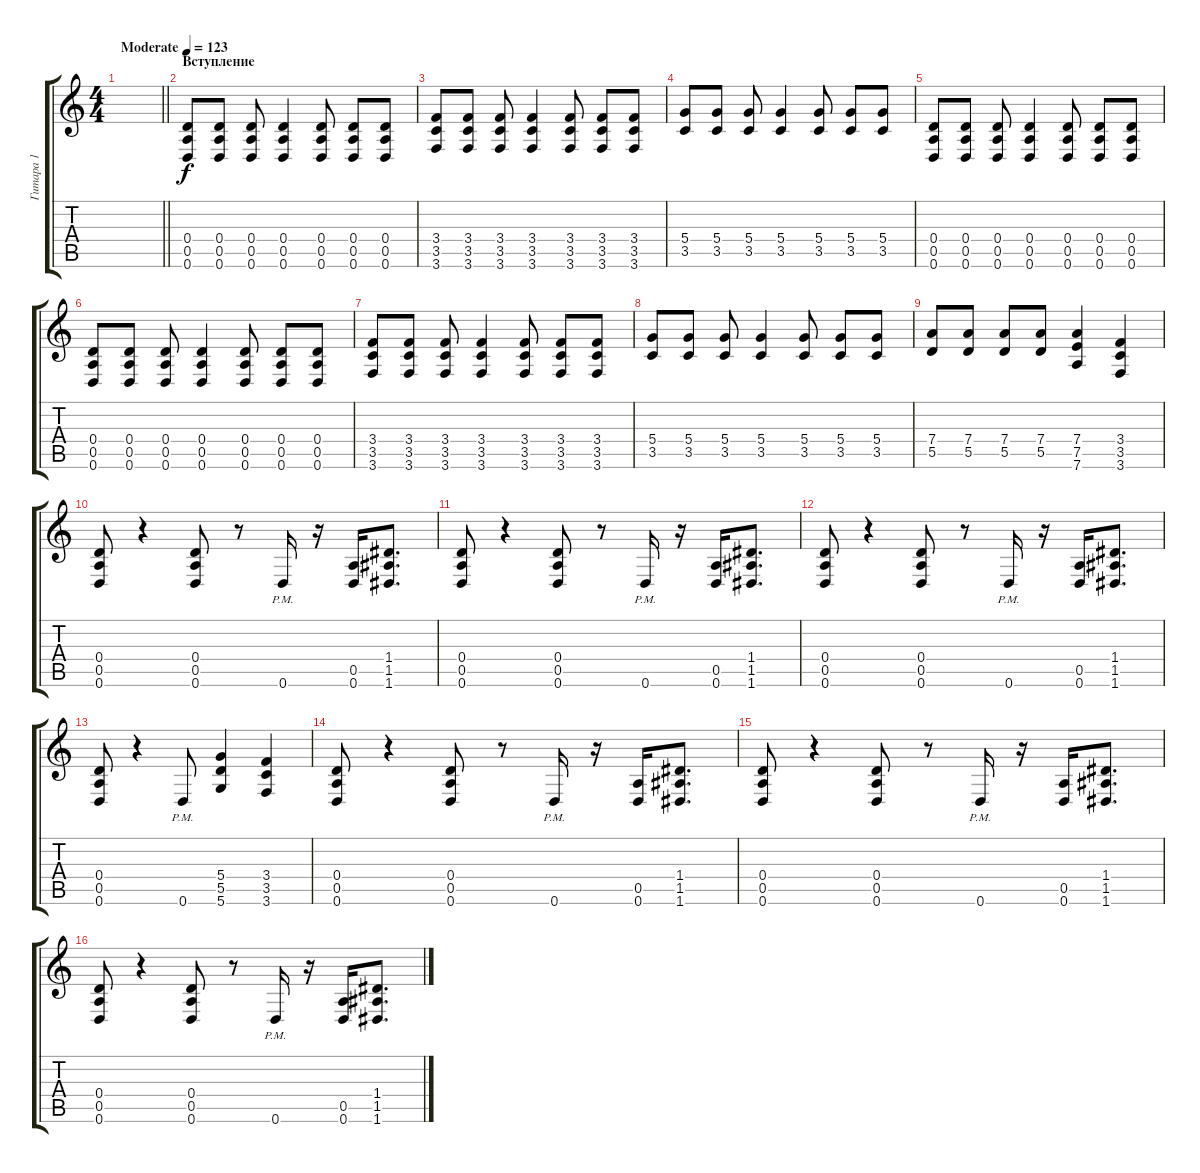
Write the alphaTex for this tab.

\track ("Гитара 1" "Гитара 1") {instrument overdrivenguitar}
\staff {score tabs}
\tuning (E4 B3 G3 D3 A2 D2) {hide}
\ts (4 4)
\tempo (123 "Moderate")
\clef g2
\barLineRight lightlight
\ks c
|
\section ("" "Вступление")
(0.4 0.5 0.6).8 (0.4 0.5 0.6).8 (0.4 0.5 0.6).8 (0.4 0.5 0.6).4 (0.4 0.5 0.6).8 (0.4 0.5 0.6).8 (0.4 0.5 0.6).8 |
(3.4 3.5 3.6).8 (3.4 3.5 3.6).8 (3.4 3.5 3.6).8 (3.4 3.5 3.6).4 (3.4 3.5 3.6).8 (3.4 3.5 3.6).8 (3.4 3.5 3.6).8 |
(5.4 3.5).8 (5.4 3.5).8 (5.4 3.5).8 (5.4 3.5).4 (5.4 3.5).8 (5.4 3.5).8 (5.4 3.5).8 |
(0.4 0.5 0.6).8 (0.4 0.5 0.6).8 (0.4 0.5 0.6).8 (0.4 0.5 0.6).4 (0.4 0.5 0.6).8 (0.4 0.5 0.6).8 (0.4 0.5 0.6).8 |
(0.4 0.5 0.6).8 (0.4 0.5 0.6).8 (0.4 0.5 0.6).8 (0.4 0.5 0.6).4 (0.4 0.5 0.6).8 (0.4 0.5 0.6).8 (0.4 0.5 0.6).8 |
(3.4 3.5 3.6).8 (3.4 3.5 3.6).8 (3.4 3.5 3.6).8 (3.4 3.5 3.6).4 (3.4 3.5 3.6).8 (3.4 3.5 3.6).8 (3.4 3.5 3.6).8 |
(5.4 3.5).8 (5.4 3.5).8 (5.4 3.5).8 (5.4 3.5).4 (5.4 3.5).8 (5.4 3.5).8 (5.4 3.5).8 |
(7.4 5.5).8 (7.4 5.5).8 (7.4 5.5).8 (7.4 5.5).8 (7.4 7.5 7.6).4 (3.4 3.5 3.6).4 |
(0.4 0.5 0.6).8 r.4 (0.4 0.5 0.6).8 r.8 0.6{pm}.16 r.16 (0.5 0.6).16 (1.4 1.5 1.6).8{d} |
(0.4 0.5 0.6).8 r.4 (0.4 0.5 0.6).8 r.8 0.6{pm}.16 r.16 (0.5 0.6).16 (1.4 1.5 1.6).8{d} |
(0.4 0.5 0.6).8 r.4 (0.4 0.5 0.6).8 r.8 0.6{pm}.16 r.16 (0.5 0.6).16 (1.4 1.5 1.6).8{d} |
(0.4 0.5 0.6).8 r.4 0.6{pm}.8 (5.4 5.5 5.6).4 (3.4 3.5 3.6).4 |
(0.4 0.5 0.6).8 r.4 (0.4 0.5 0.6).8 r.8 0.6{pm}.16 r.16 (0.5 0.6).16 (1.4 1.5 1.6).8{d} |
(0.4 0.5 0.6).8 r.4 (0.4 0.5 0.6).8 r.8 0.6{pm}.16 r.16 (0.5 0.6).16 (1.4 1.5 1.6).8{d} |
(0.4 0.5 0.6).8 r.4 (0.4 0.5 0.6).8 r.8 0.6{pm}.16 r.16 (0.5 0.6).16 (1.4 1.5 1.6).8{d}
